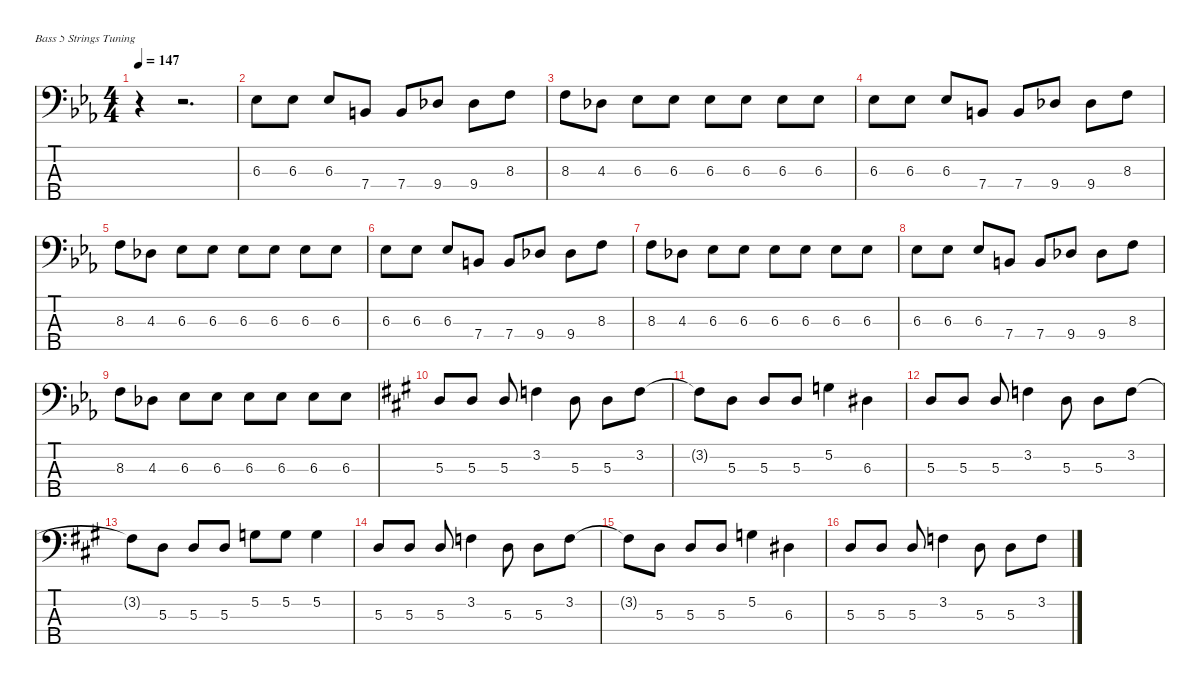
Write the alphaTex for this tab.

\defaultSystemsLayout 4
\hideDynamics
\bracketExtendMode nobrackets
\singleTrackTrackNamePolicy hidden
\multiTrackTrackNamePolicy hidden
\firstSystemTrackNameMode fullname
\firstSystemTrackNameOrientation horizontal
\otherSystemsTrackNameOrientation horizontal
\track ("Bass" "el.bs.") {instrument electricbasspick}
\staff {score tabs}
\tuning (G2 D2 A1 E1 B0)
\ts (4 4)
\beaming (8 2 2 2 2)
\tempo 147
\clef f4
\ks eb
r.4{dy f instrument electricbasspick beam Down} r.2{d beam Down} |
6.3{acc b}.8{beam Down} 6.3{acc b}.8{beam Down} 6.3{acc b}.8{beam Up} 7.4{acc forcenatural}.8{beam Up} 7.4{acc forcenatural}.8{beam Up} 9.4{acc b}.8{beam Up} 9.4{acc b}.8{beam Down} 8.3{acc forcenatural}.8{beam Down} |
8.3{acc forcenatural}.8{beam Down} 4.3{acc b}.8{beam Down} 6.3{acc b}.8{beam Down} 6.3{acc b}.8{beam Down} 6.3{acc b}.8{beam Down} 6.3{acc b}.8{beam Down} 6.3{acc b}.8{beam Down} 6.3{acc b}.8{beam Down} |
6.3{acc b}.8{beam Down} 6.3{acc b}.8{beam Down} 6.3{acc b}.8{beam Up} 7.4{acc forcenatural}.8{beam Up} 7.4{acc forcenatural}.8{beam Up} 9.4{acc b}.8{beam Up} 9.4{acc b}.8{beam Down} 8.3{acc forcenatural}.8{beam Down} |
8.3{acc forcenatural}.8{beam Down} 4.3{acc b}.8{beam Down} 6.3{acc b}.8{beam Down} 6.3{acc b}.8{beam Down} 6.3{acc b}.8{beam Down} 6.3{acc b}.8{beam Down} 6.3{acc b}.8{beam Down} 6.3{acc b}.8{beam Down} |
6.3{acc b}.8{beam Down} 6.3{acc b}.8{beam Down} 6.3{acc b}.8{beam Up} 7.4{acc forcenatural}.8{beam Up} 7.4{acc forcenatural}.8{beam Up} 9.4{acc b}.8{beam Up} 9.4{acc b}.8{beam Down} 8.3{acc forcenatural}.8{beam Down} |
8.3{acc forcenatural}.8{beam Down} 4.3{acc b}.8{beam Down} 6.3{acc b}.8{beam Down} 6.3{acc b}.8{beam Down} 6.3{acc b}.8{beam Down} 6.3{acc b}.8{beam Down} 6.3{acc b}.8{beam Down} 6.3{acc b}.8{beam Down} |
6.3{acc b}.8{beam Down} 6.3{acc b}.8{beam Down} 6.3{acc b}.8{beam Up} 7.4{acc forcenatural}.8{beam Up} 7.4{acc forcenatural}.8{beam Up} 9.4{acc b}.8{beam Up} 9.4{acc b}.8{beam Down} 8.3{acc forcenatural}.8{beam Down} |
8.3{acc forcenatural}.8{beam Down} 4.3{acc b}.8{beam Down} 6.3{acc b}.8{beam Down} 6.3{acc b}.8{beam Down} 6.3{acc b}.8{beam Down} 6.3{acc b}.8{beam Down} 6.3{acc b}.8{beam Down} 6.3{acc b}.8{beam Down} |
\ks a
5.3{acc forcenatural}.8{beam Up} 5.3{acc forcenatural}.8{beam Up} 5.3{acc forcenatural}.8{beam Up} 3.2{acc forcenatural}.4{beam Down} 5.3{acc forcenatural}.8{beam Down} 5.3{acc forcenatural}.8{beam Down} 3.2{acc forcenatural}.8{beam Down} |
3.2{t acc forcenatural}.8{beam Down} 5.3{acc forcenatural}.8{beam Down} 5.3{acc forcenatural}.8{beam Up} 5.3{acc forcenatural}.8{beam Up} 5.2{acc forcenatural}.4{beam Down} 6.3{acc #}.4{beam Down} |
5.3{acc forcenatural}.8{beam Up} 5.3{acc forcenatural}.8{beam Up} 5.3{acc forcenatural}.8{beam Up} 3.2{acc forcenatural}.4{beam Down} 5.3{acc forcenatural}.8{beam Down} 5.3{acc forcenatural}.8{beam Down} 3.2{acc forcenatural}.8{beam Down} |
3.2{t acc forcenatural}.8{beam Down} 5.3{acc forcenatural}.8{beam Down} 5.3{acc forcenatural}.8{beam Up} 5.3{acc forcenatural}.8{beam Up} 5.2{acc forcenatural}.8{beam Down} 5.2{acc forcenatural}.8{beam Down} 5.2{acc forcenatural}.4{beam Down} |
5.3{acc forcenatural}.8{beam Up} 5.3{acc forcenatural}.8{beam Up} 5.3{acc forcenatural}.8{beam Up} 3.2{acc forcenatural}.4{beam Down} 5.3{acc forcenatural}.8{beam Down} 5.3{acc forcenatural}.8{beam Down} 3.2{acc forcenatural}.8{beam Down} |
3.2{t acc forcenatural}.8{beam Down} 5.3{acc forcenatural}.8{beam Down} 5.3{acc forcenatural}.8{beam Up} 5.3{acc forcenatural}.8{beam Up} 5.2{acc forcenatural}.4{beam Down} 6.3{acc #}.4{beam Down} |
5.3{acc forcenatural}.8{beam Up} 5.3{acc forcenatural}.8{beam Up} 5.3{acc forcenatural}.8{beam Up} 3.2{acc forcenatural}.4{beam Down} 5.3{acc forcenatural}.8{beam Down} 5.3{acc forcenatural}.8{beam Down} 3.2{acc forcenatural}.8{beam Down}
